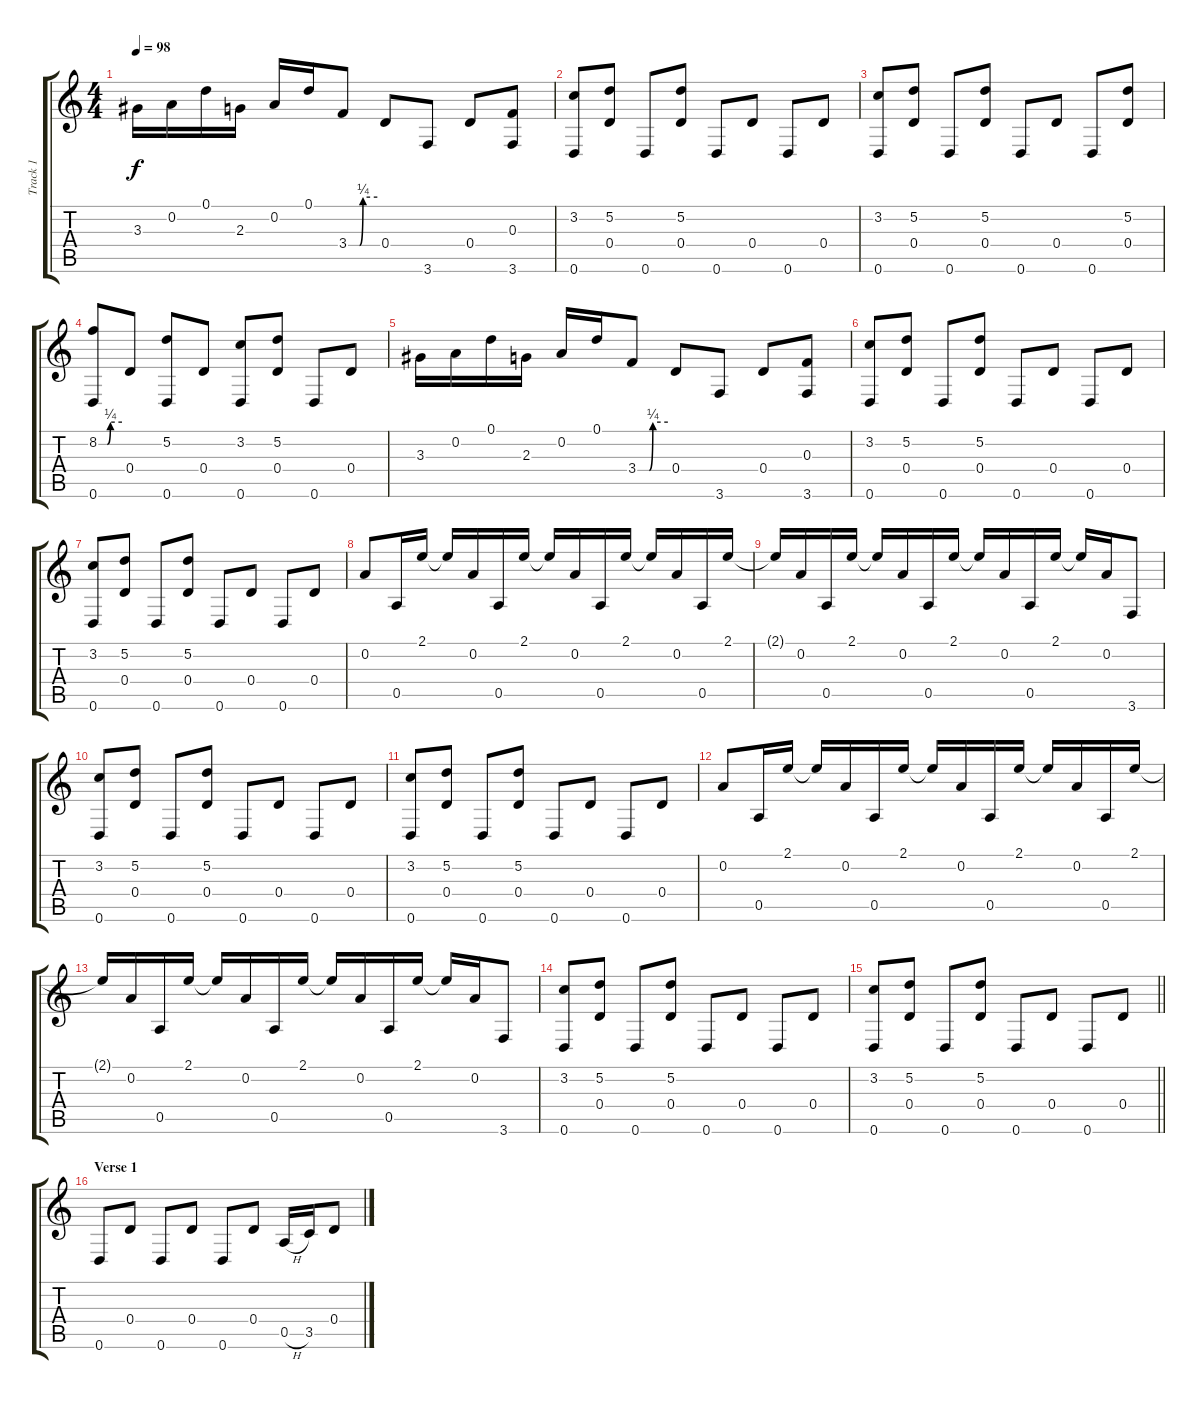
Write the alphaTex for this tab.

\track ("Track 1" "Track 1") {instrument acousticguitarsteel}
\staff {score tabs}
\tuning (D4 A3 F3 D3 A2 D2) {hide}
\ts (4 4)
\tempo 98
\clef g2
\ks c
3.3.16{dy f} 0.2.16 0.1.16 2.3.16 0.2.16 0.1.16 3.4{be (custom 0 0 23 0 30 1 60 1)}.8 0.4.8 3.6.8 0.4.8 (0.3 3.6).8 |
(3.2 0.6).8 (5.2 0.4).8 0.6.8 (5.2 0.4).8 0.6.8 0.4.8 0.6.8 0.4.8 |
(3.2 0.6).8 (5.2 0.4).8 0.6.8 (5.2 0.4).8 0.6.8 0.4.8 0.6.8 (5.2 0.4).8 |
(8.2{be (custom 0 0 22 0 30 1 60 1)} 0.6).8 0.4.8 (5.2 0.6).8 0.4.8 (3.2 0.6).8 (5.2 0.4).8 0.6.8 0.4.8 |
3.3.16 0.2.16 0.1.16 2.3.16 0.2.16 0.1.16 3.4{be (custom 0 0 23 0 30 1 60 1)}.8 0.4.8 3.6.8 0.4.8 (0.3 3.6).8 |
(3.2 0.6).8 (5.2 0.4).8 0.6.8 (5.2 0.4).8 0.6.8 0.4.8 0.6.8 0.4.8 |
(3.2 0.6).8 (5.2 0.4).8 0.6.8 (5.2 0.4).8 0.6.8 0.4.8 0.6.8 0.4.8 |
0.2.8 0.5.16 2.1.16 2.1{t}.16 0.2.16 0.5.16 2.1.16 2.1{t}.16 0.2.16 0.5.16 2.1.16 2.1{t}.16 0.2.16 0.5.16 2.1.16 |
2.1{t}.16 0.2.16 0.5.16 2.1.16 2.1{t}.16 0.2.16 0.5.16 2.1.16 2.1{t}.16 0.2.16 0.5.16 2.1.16 2.1{t}.16 0.2.16 3.6.8 |
(3.2 0.6).8 (5.2 0.4).8 0.6.8 (5.2 0.4).8 0.6.8 0.4.8 0.6.8 0.4.8 |
(3.2 0.6).8 (5.2 0.4).8 0.6.8 (5.2 0.4).8 0.6.8 0.4.8 0.6.8 0.4.8 |
0.2.8 0.5.16 2.1.16 2.1{t}.16 0.2.16 0.5.16 2.1.16 2.1{t}.16 0.2.16 0.5.16 2.1.16 2.1{t}.16 0.2.16 0.5.16 2.1.16 |
2.1{t}.16 0.2.16 0.5.16 2.1.16 2.1{t}.16 0.2.16 0.5.16 2.1.16 2.1{t}.16 0.2.16 0.5.16 2.1.16 2.1{t}.16 0.2.16 3.6.8 |
(3.2 0.6).8 (5.2 0.4).8 0.6.8 (5.2 0.4).8 0.6.8 0.4.8 0.6.8 0.4.8 |
\barLineRight lightlight
(3.2 0.6).8 (5.2 0.4).8 0.6.8 (5.2 0.4).8 0.6.8 0.4.8 0.6.8 0.4.8 |
\section ("" "Verse 1")
0.6.8 0.4.8 0.6.8 0.4.8 0.6.8 0.4.8 0.5{h}.16 3.5.16 0.4.8
